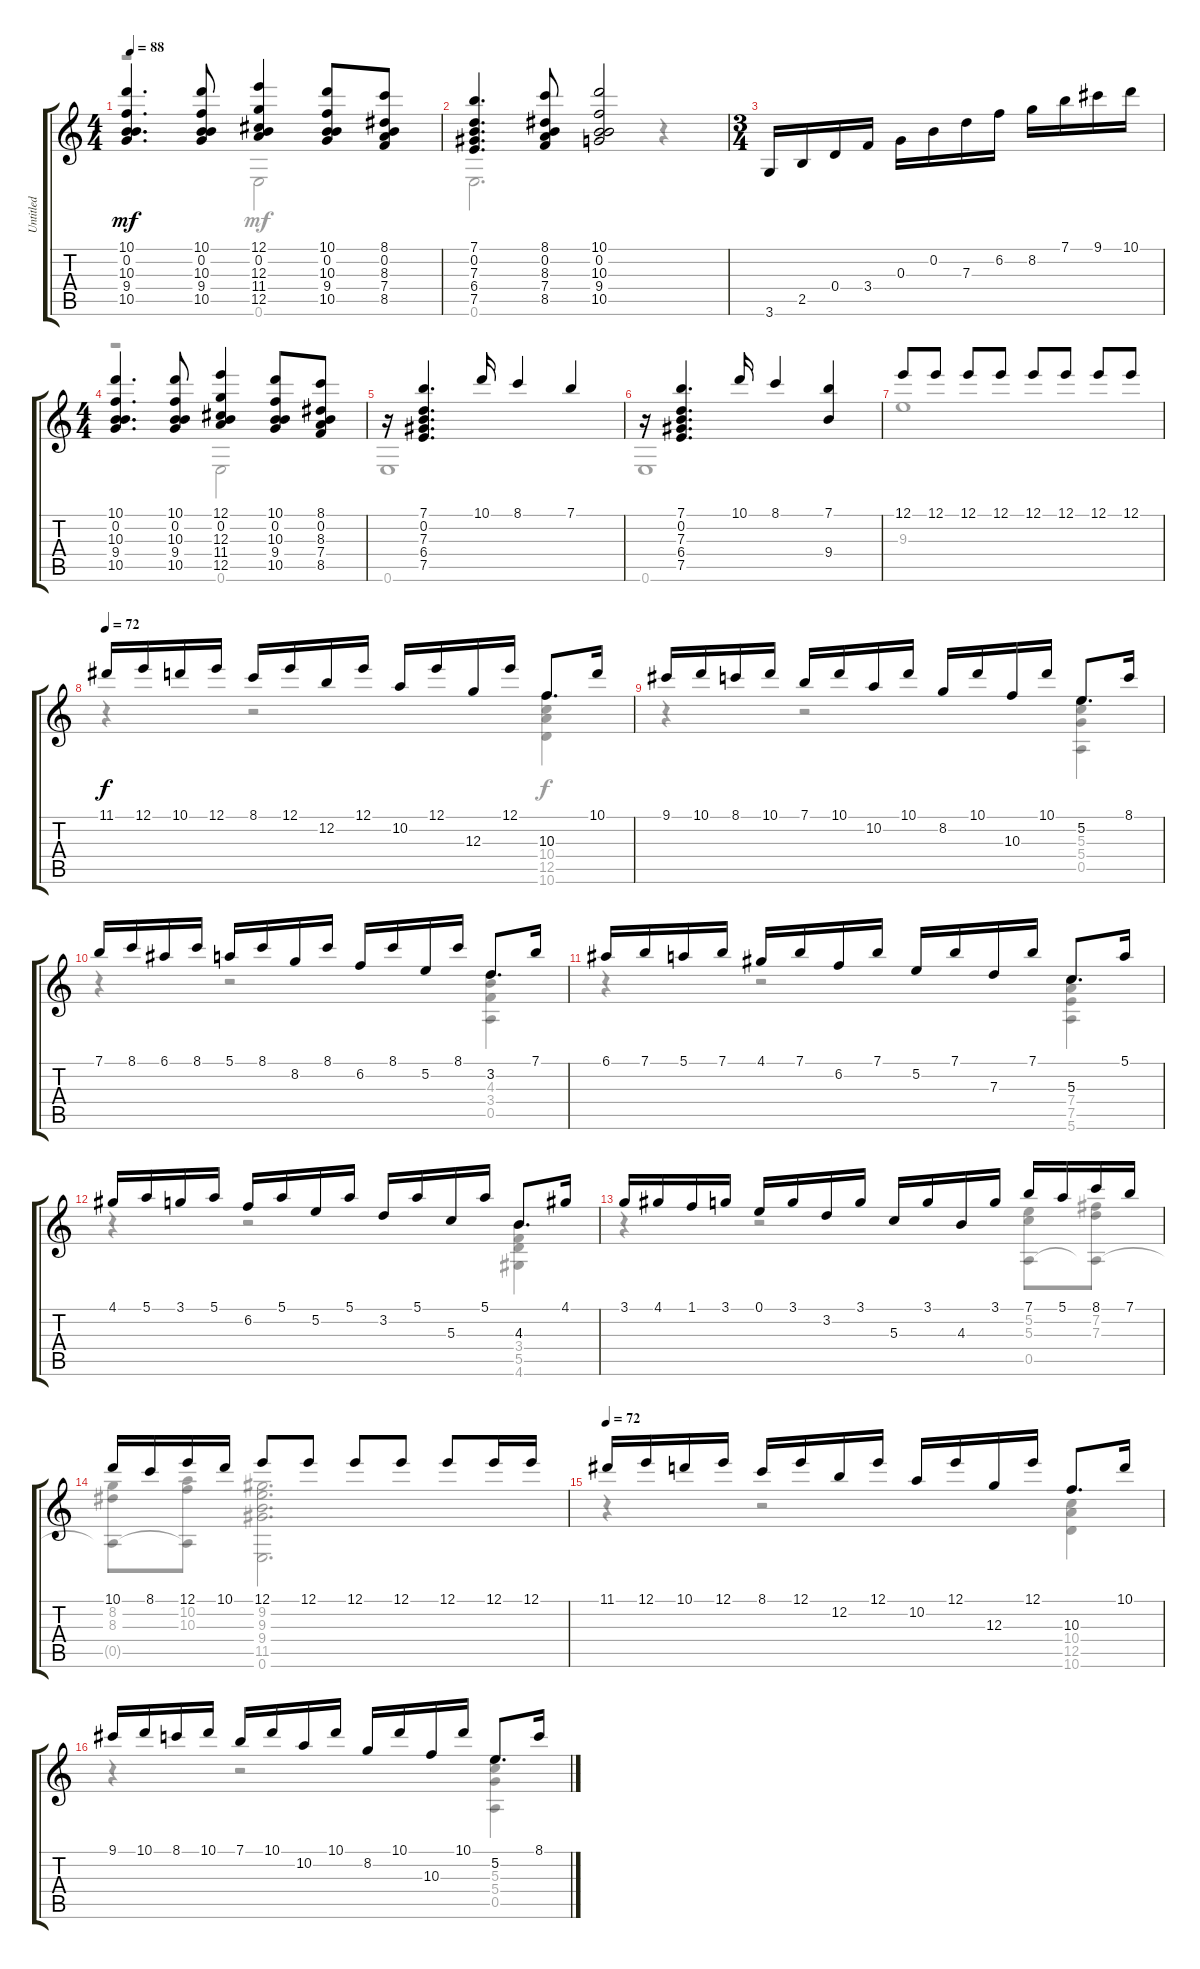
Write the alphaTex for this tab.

\track ("Untitled" "Untitled") {instrument acousticguitarnylon}
\staff {score tabs}
\tuning (E4 B3 G3 D3 A2 E2) {hide}
\voice
\ts (4 4)
\tempo 88
\clef g2
\ks c
(10.1 0.2 10.3 9.4 10.5).4{d dy mf} (10.1 0.2 10.3 9.4 10.5).8 (12.1 0.2 12.3 11.4 12.5).4 (10.1 0.2 10.3 9.4 10.5).8 (8.1 0.2 8.3 7.4 8.5).8 |
(7.1 0.2 7.3 6.4 7.5).4{d} (8.1 0.2 8.3 7.4 8.5).8 (10.1 0.2 10.3 9.4 10.5).2 |
\ts (3 4)
3.6.16 2.5.16 0.4.16 3.4.16 0.3.16 0.2.16 7.3.16 6.2.16 8.2.16 7.1.16 9.1.16 10.1.16 |
\ts (4 4)
(10.1 0.2 10.3 9.4 10.5).4{d} (10.1 0.2 10.3 9.4 10.5).8 (12.1 0.2 12.3 11.4 12.5).4 (10.1 0.2 10.3 9.4 10.5).8 (8.1 0.2 8.3 7.4 8.5).8 |
r.16 (7.1 0.2 7.3 6.4 7.5).4{d} 10.1.16 8.1.4 7.1.4 |
r.16 (7.1 0.2 7.3 6.4 7.5).4{d} 10.1.16 8.1.4 (7.1 9.4).4 |
12.1.8 12.1.8 12.1.8 12.1.8 12.1.8 12.1.8 12.1.8 12.1.8 |
\tempo 72
11.1.16{dy f} 12.1.16 10.1.16 12.1.16 8.1.16 12.1.16 12.2.16 12.1.16 10.2.16 12.1.16 12.3.16 12.1.16 10.3.8{d} 10.1.16 |
9.1.16 10.1.16 8.1.16 10.1.16 7.1.16 10.1.16 10.2.16 10.1.16 8.2.16 10.1.16 10.3.16 10.1.16 5.2.8{d} 8.1.16 |
7.1.16 8.1.16 6.1.16 8.1.16 5.1.16 8.1.16 8.2.16 8.1.16 6.2.16 8.1.16 5.2.16 8.1.16 3.2.8{d} 7.1.16 |
6.1.16 7.1.16 5.1.16 7.1.16 4.1.16 7.1.16 6.2.16 7.1.16 5.2.16 7.1.16 7.3.16 7.1.16 5.3.8{d} 5.1.16 |
4.1.16 5.1.16 3.1.16 5.1.16 6.2.16 5.1.16 5.2.16 5.1.16 3.2.16 5.1.16 5.3.16 5.1.16 4.3.8{d} 4.1.16 |
3.1.16 4.1.16 1.1.16 3.1.16 0.1.16 3.1.16 3.2.16 3.1.16 5.3.16 3.1.16 4.3.16 3.1.16 7.1.16 5.1.16 8.1.16 7.1.16 |
10.1.16 8.1.16 12.1.16 10.1.16 12.1.8 12.1.8 12.1.8 12.1.8 12.1.8 12.1.16 12.1.16 |
\tempo 72
11.1.16 12.1.16 10.1.16 12.1.16 8.1.16 12.1.16 12.2.16 12.1.16 10.2.16 12.1.16 12.3.16 12.1.16 10.3.8{d} 10.1.16 |
9.1.16 10.1.16 8.1.16 10.1.16 7.1.16 10.1.16 10.2.16 10.1.16 8.2.16 10.1.16 10.3.16 10.1.16 5.2.8{d} 8.1.16
\voice
\clef g2
\ottava regular
\simile none
\ks c
r.2{dy mf} 0.6.2 |
0.6.2{d} r.4 |
|
r.2 0.6.2 |
0.6.1 |
0.6.1 |
9.3.1 |
r.4 r.2 (10.3 10.4 12.5 10.6).4{dy f} |
r.4 r.2 (5.2 5.3 5.4 0.5).4 |
r.4 r.2 (3.2 4.3 3.4 0.5).4 |
r.4 r.2 (5.3 7.4 7.5 5.6).4 |
r.4 r.2 (4.3 3.4 5.5 4.6).4 |
r.4 r.2 (5.2 5.3 0.5).8 (7.2 7.3 0.5{t}).8 |
(8.2 8.3 0.5{t}).8 (10.2 10.3 0.5{t}).8 (9.2 9.3 9.4 11.5 0.6).2{d} |
r.4 r.2 (10.4 12.5 10.6).4 |
r.4 r.2 (5.2 5.3 5.4 0.5).4
